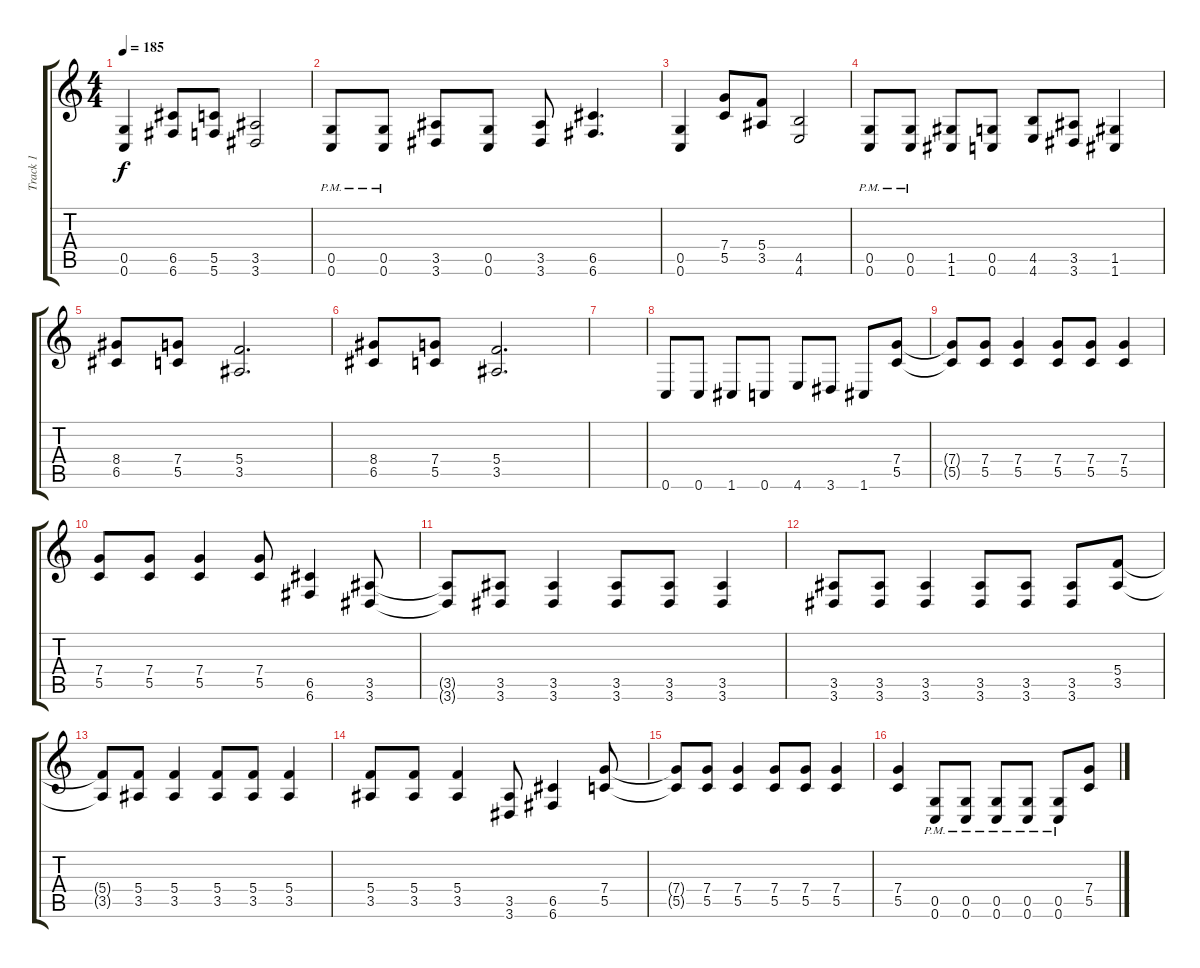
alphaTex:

\track ("Track 1" "Track 1") {instrument distortionguitar}
\staff {score tabs}
\tuning (D4 A3 F3 C3 G2 C2) {hide}
\ts (4 4)
\tempo 185
\clef g2
\ks c
(0.5 0.6).4{dy f} (6.5 6.6).8 (5.5 5.6).8 (3.5 3.6).2 |
(0.5{pm} 0.6{pm}).8 (0.5{pm} 0.6{pm}).8 (3.5 3.6).8 (0.5 0.6).8 (3.5 3.6).8 (6.5 6.6).4{d} |
(0.5 0.6).4 (7.4 5.5).8 (5.4 3.5).8 (4.5 4.6).2 |
(0.5{pm} 0.6{pm}).8 (0.5{pm} 0.6{pm}).8 (1.5 1.6).8 (0.5 0.6).8 (4.5 4.6).8 (3.5 3.6).8 (1.5 1.6).4 |
(8.4 6.5).8 (7.4 5.5).8 (5.4 3.5).2{d} |
(8.4 6.5).8 (7.4 5.5).8 (5.4 3.5).2{d} |
|
0.6.8 0.6.8 1.6.8 0.6.8 4.6.8 3.6.8 1.6.8 (7.4 5.5).8 |
(7.4{t} 5.5{t}).8 (7.4 5.5).8 (7.4 5.5).4 (7.4 5.5).8 (7.4 5.5).8 (7.4 5.5).4 |
(7.4 5.5).8 (7.4 5.5).8 (7.4 5.5).4 (7.4 5.5).8 (6.5 6.6).4 (3.5 3.6).8 |
(3.5{t} 3.6{t}).8 (3.5 3.6).8 (3.5 3.6).4 (3.5 3.6).8 (3.5 3.6).8 (3.5 3.6).4 |
(3.5 3.6).8 (3.5 3.6).8 (3.5 3.6).4 (3.5 3.6).8 (3.5 3.6).8 (3.5 3.6).8 (5.4 3.5).8 |
(5.4{t} 3.5{t}).8 (5.4 3.5).8 (5.4 3.5).4 (5.4 3.5).8 (5.4 3.5).8 (5.4 3.5).4 |
(5.4 3.5).8 (5.4 3.5).8 (5.4 3.5).4 (3.5 3.6).8 (6.5 6.6).4 (7.4 5.5).8 |
(7.4{t} 5.5{t}).8 (7.4 5.5).8 (7.4 5.5).4 (7.4 5.5).8 (7.4 5.5).8 (7.4 5.5).4 |
(7.4 5.5).4 (0.5{pm} 0.6{pm}).8 (0.5{pm} 0.6{pm}).8 (0.5{pm} 0.6{pm}).8 (0.5{pm} 0.6{pm}).8 (0.5{pm} 0.6{pm}).8 (7.4 5.5).8
